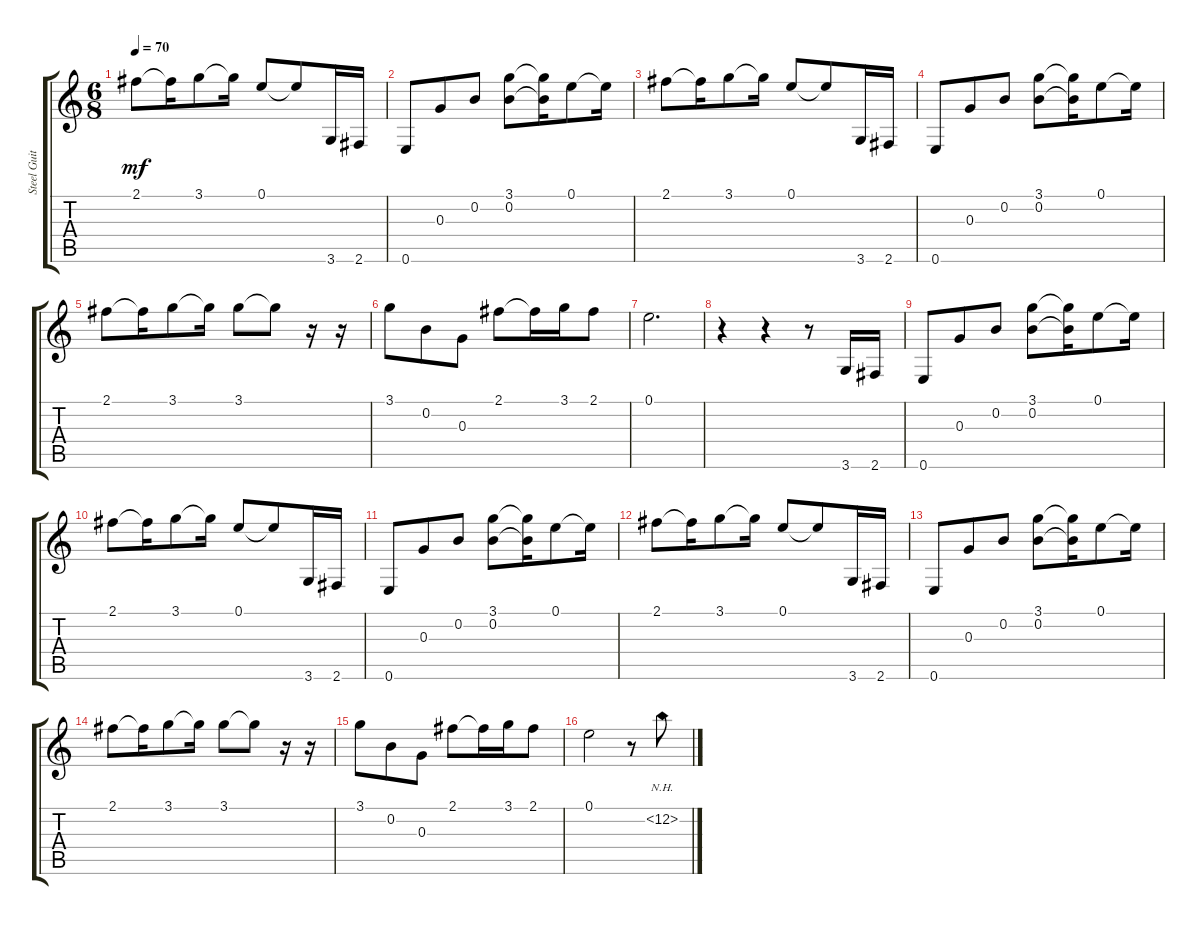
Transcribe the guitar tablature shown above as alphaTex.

\track ("Steel Guitar" "Steel Guit") {instrument acousticguitarsteel}
\staff {score tabs}
\tuning (E4 B3 G3 D3 A2 E2) {hide}
\ts (6 8)
\tempo 70
\clef g2
\ks c
2.1.8{dy mf} 2.1{t}.16 3.1.8 3.1{t}.16 0.1.8 0.1{t}.8 3.6.16 2.6.16 |
0.6.8 0.3.8 0.2.8 (3.1 0.2).8 (3.1{t} 0.2{t}).16 0.1.8 0.1{t}.16 |
2.1.8 2.1{t}.16 3.1.8 3.1{t}.16 0.1.8 0.1{t}.8 3.6.16 2.6.16 |
0.6.8 0.3.8 0.2.8 (3.1 0.2).8 (3.1{t} 0.2{t}).16 0.1.8 0.1{t}.16 |
2.1.8 2.1{t}.16 3.1.8 3.1{t}.16 3.1.8 3.1{t}.8 r.16 r.16 |
3.1.8 0.2.8 0.3.8 2.1.8 2.1{t}.16 3.1.16 2.1.8 |
0.1.2{d} |
r.4 r.4 r.8 3.6.16 2.6.16 |
0.6.8 0.3.8 0.2.8 (3.1 0.2).8 (3.1{t} 0.2{t}).16 0.1.8 0.1{t}.16 |
2.1.8 2.1{t}.16 3.1.8 3.1{t}.16 0.1.8 0.1{t}.8 3.6.16 2.6.16 |
0.6.8 0.3.8 0.2.8 (3.1 0.2).8 (3.1{t} 0.2{t}).16 0.1.8 0.1{t}.16 |
2.1.8 2.1{t}.16 3.1.8 3.1{t}.16 0.1.8 0.1{t}.8 3.6.16 2.6.16 |
0.6.8 0.3.8 0.2.8 (3.1 0.2).8 (3.1{t} 0.2{t}).16 0.1.8 0.1{t}.16 |
2.1.8 2.1{t}.16 3.1.8 3.1{t}.16 3.1.8 3.1{t}.8 r.16 r.16 |
3.1.8 0.2.8 0.3.8 2.1.8 2.1{t}.16 3.1.16 2.1.8 |
0.1.2 r.8 12.2{nh}.8
